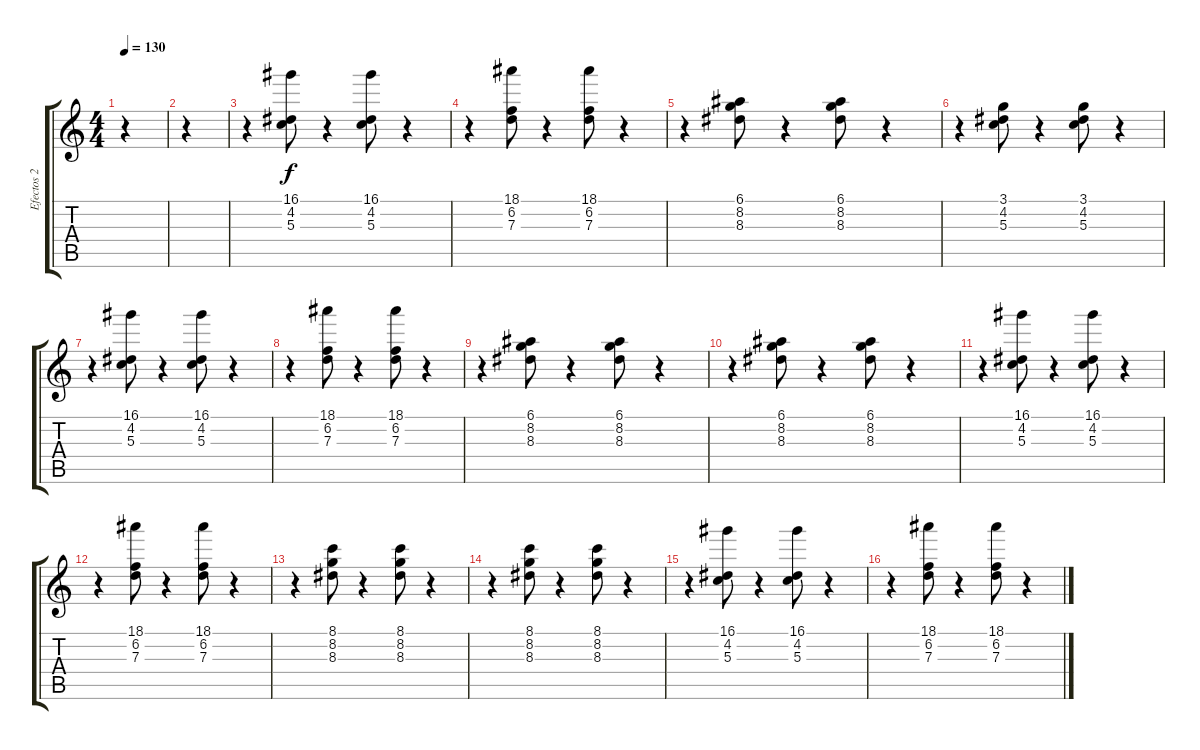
\track ("Efectos 2" "Efectos 2") {instrument distortionguitar}
\staff {score tabs}
\tuning (E4 B3 G3 D3 A2 E2) {hide}
\ts (4 4)
\tempo 130
\clef g2
\ks c
r.4{dy mf} |
r.4 |
r.4{volume 8 instrument electricguitarclean} (16.1 4.2 5.3).8{dy f} r.4 (16.1 4.2 5.3).8 r.4 |
r.4 (18.1 6.2 7.3).8 r.4 (18.1 6.2 7.3).8 r.4 |
r.4 (6.1 8.2 8.3).8 r.4 (6.1 8.2 8.3).8 r.4 |
r.4 (3.1 4.2 5.3).8 r.4 (3.1 4.2 5.3).8 r.4 |
r.4 (16.1 4.2 5.3).8 r.4 (16.1 4.2 5.3).8 r.4 |
r.4 (18.1 6.2 7.3).8 r.4 (18.1 6.2 7.3).8 r.4 |
r.4 (6.1 8.2 8.3).8 r.4 (6.1 8.2 8.3).8 r.4 |
r.4 (6.1 8.2 8.3).8 r.4 (6.1 8.2 8.3).8 r.4 |
r.4{volume 8 instrument electricguitarclean} (16.1 4.2 5.3).8 r.4 (16.1 4.2 5.3).8 r.4 |
r.4 (18.1 6.2 7.3).8 r.4 (18.1 6.2 7.3).8 r.4 |
r.4 (8.1 8.2 8.3).8 r.4 (8.1 8.2 8.3).8 r.4 |
r.4 (8.1 8.2 8.3).8 r.4 (8.1 8.2 8.3).8 r.4 |
r.4{volume 8 instrument electricguitarclean} (16.1 4.2 5.3).8 r.4 (16.1 4.2 5.3).8 r.4 |
r.4 (18.1 6.2 7.3).8 r.4 (18.1 6.2 7.3).8 r.4
